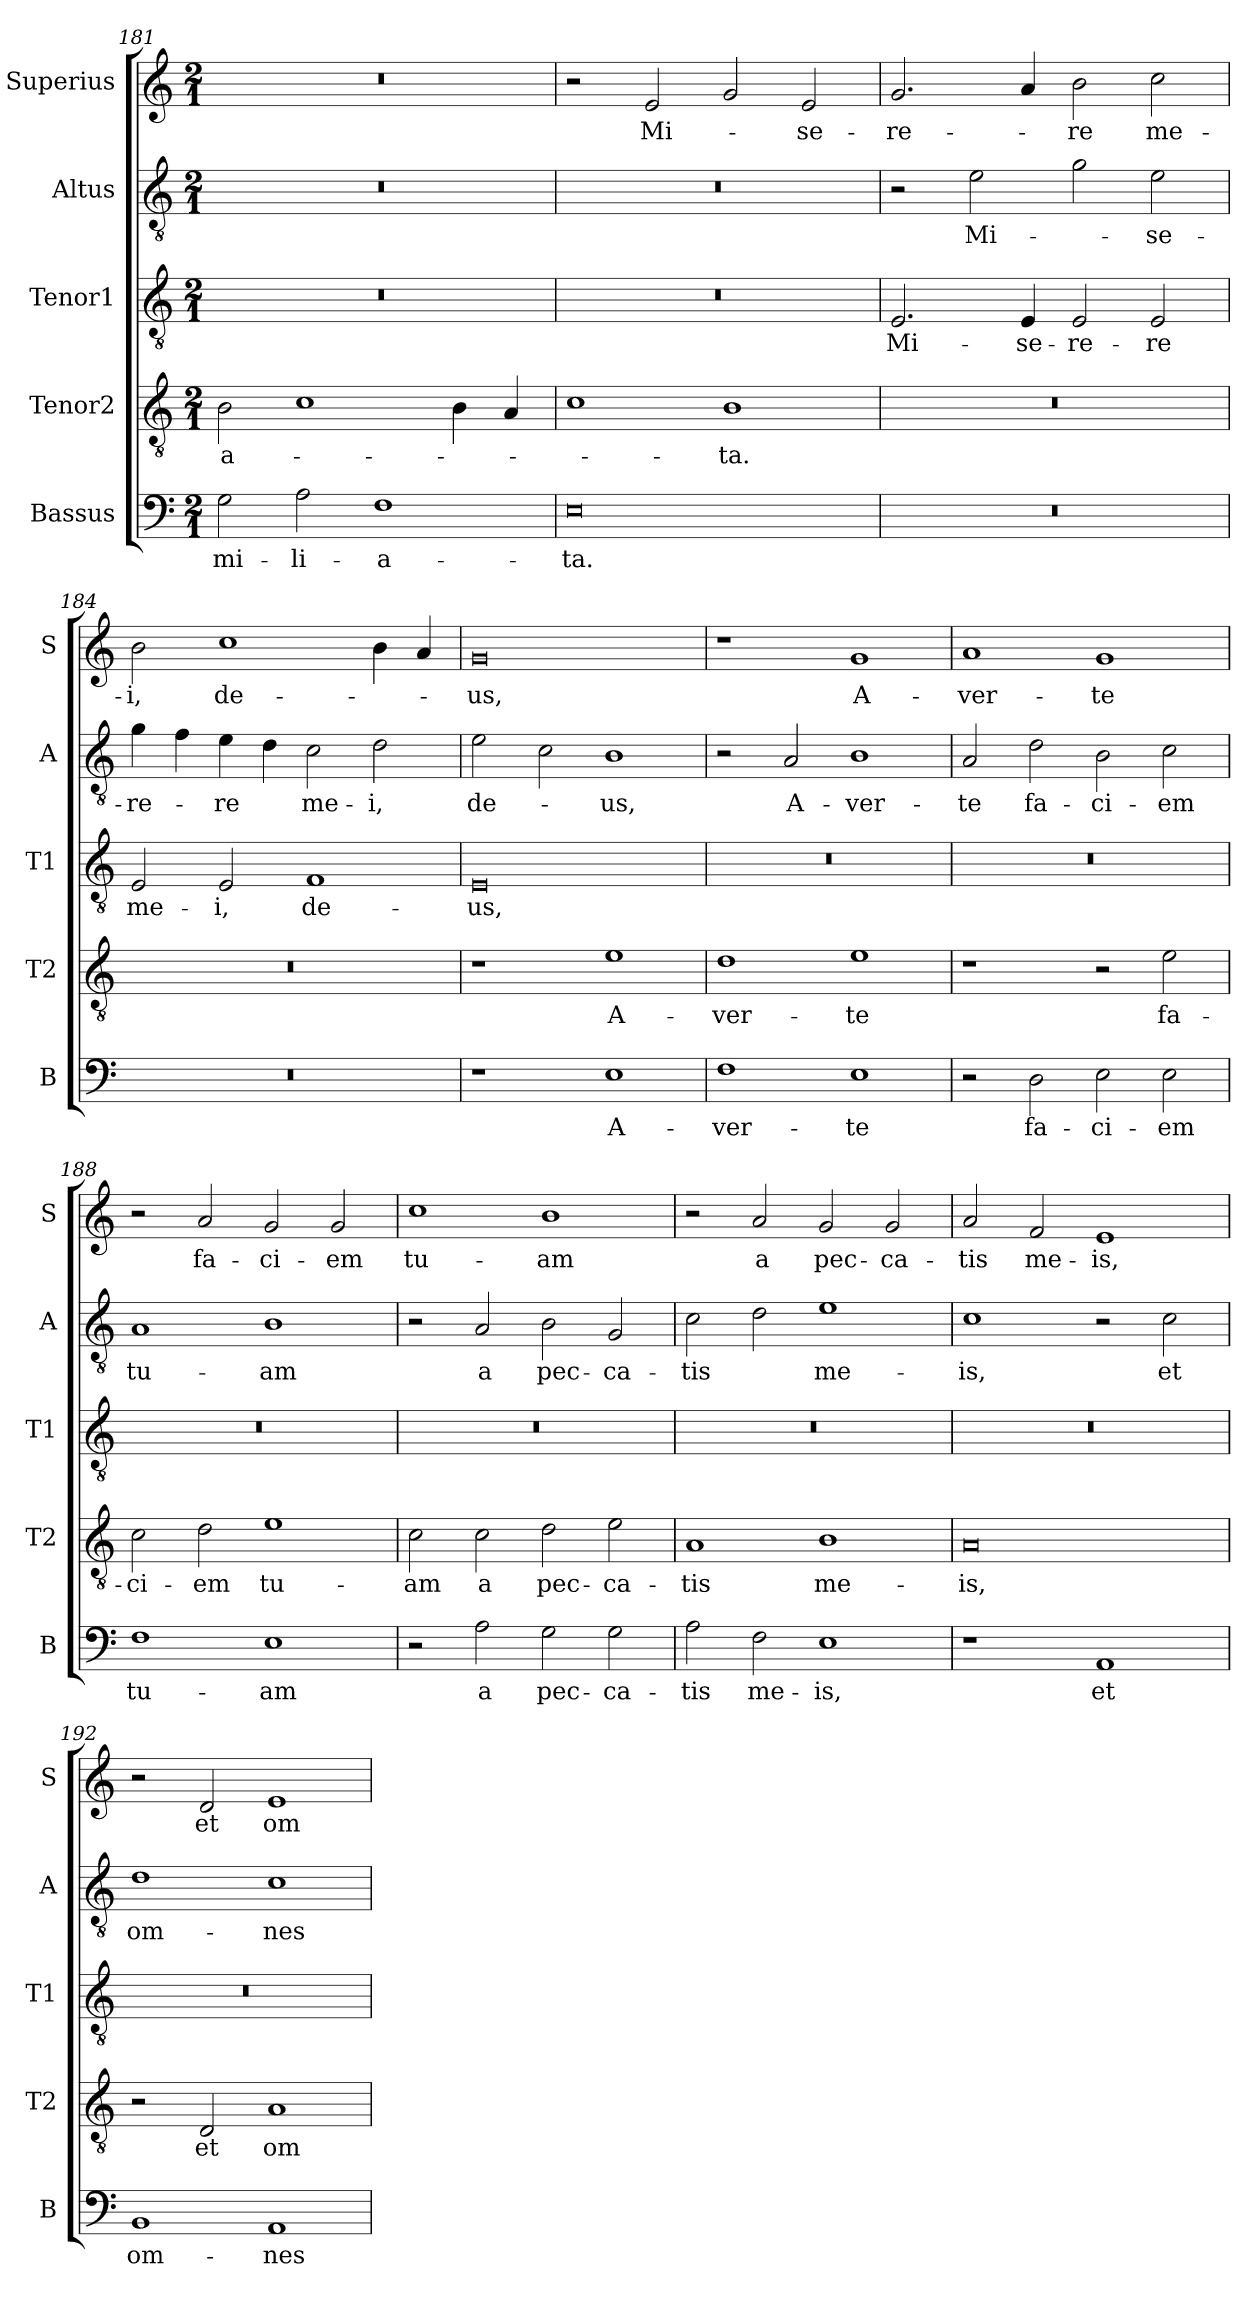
**kern	**text	**kern	**text	**kern	**text	**kern	**text	**kern	**text
*part5	*part5	*part4	*part4	*part3	*part3	*part2	*part2	*part1	*part1
*staff5	*staff5	*staff4	*staff4	*staff3	*staff3	*staff2	*staff2	*staff1	*staff1
*I"Bassus	*	*I"Tenor2	*	*I"Tenor1	*	*I"Altus	*	*I"Superius	*
*I'B	*	*I'T2	*	*I'T1	*	*I'A	*	*I'S	*
*clefF4	*	*clefGv2	*	*clefGv2	*	*clefGv2	*	*clefG2	*
*k[]	*	*k[]	*	*k[]	*	*k[]	*	*k[]	*
*M2/1	*	*M2/1	*	*M2/1	*	*M2/1	*	*M2/1	*
=181	=181	=181	=181	=181	=181	=181	=181	=181	=181
2G	-mi-	2B	-a-	0r	.	0r	.	0r	.
2A	-li-	1c	.	.	.	.	.	.	.
1F	-a-	.	.	.	.	.	.	.	.
.	.	4B	.	.	.	.	.	.	.
.	.	4A	.	.	.	.	.	.	.
=182	=182	=182	=182	=182	=182	=182	=182	=182	=182
0E	-ta.	1c	.	0r	.	0r	.	2r	.
.	.	.	.	.	.	.	.	2e	Mi-
.	.	1B	-ta.	.	.	.	.	2g	.
.	.	.	.	.	.	.	.	2e	-se-
=183	=183	=183	=183	=183	=183	=183	=183	=183	=183
0r	.	0r	.	2.E	Mi-	2r	.	2.g	-re-
.	.	.	.	.	.	2e	Mi-	.	.
.	.	.	.	4E	-se-	.	.	4a	.
.	.	.	.	2E	-re-	2g	.	2b	-re
.	.	.	.	2E	-re	2e	-se-	2cc	me-
=184	=184	=184	=184	=184	=184	=184	=184	=184	=184
0r	.	0r	.	2E	me-	4g	-re-	2b	-i,
.	.	.	.	.	.	4f	.	.	.
.	.	.	.	2E	-i,	4e	-re	1cc	de-
.	.	.	.	.	.	4d	.	.	.
.	.	.	.	1F	de-	2c	me-	.	.
.	.	.	.	.	.	2d	-i,	4b	.
.	.	.	.	.	.	.	.	4a	.
=185	=185	=185	=185	=185	=185	=185	=185	=185	=185
1r	.	1r	.	0E	-us,	2e	de-	0g	-us,
.	.	.	.	.	.	2c	.	.	.
1E	A-	1e	A-	.	.	1B	-us,	.	.
=186	=186	=186	=186	=186	=186	=186	=186	=186	=186
1F	-ver-	1d	-ver-	0r	.	2r	.	1r	.
.	.	.	.	.	.	2A	A-	.	.
1E	-te	1e	-te	.	.	1B	-ver-	1g	A-
=187	=187	=187	=187	=187	=187	=187	=187	=187	=187
2r	.	1r	.	0r	.	2A	-te	1a	-ver-
2D	fa-	.	.	.	.	2d	fa-	.	.
2E	-ci-	2r	.	.	.	2B	-ci-	1g	-te
2E	-em	2e	fa-	.	.	2c	-em	.	.
=188	=188	=188	=188	=188	=188	=188	=188	=188	=188
1F	tu-	2c	-ci-	0r	.	1A	tu-	2r	.
.	.	2d	-em	.	.	.	.	2a	fa-
1E	-am	1e	tu-	.	.	1B	-am	2g	-ci-
.	.	.	.	.	.	.	.	2g	-em
=189	=189	=189	=189	=189	=189	=189	=189	=189	=189
2r	.	2c	-am	0r	.	2r	.	1cc	tu-
2A	a	2c	a	.	.	2A	a	.	.
2G	pec-	2d	pec-	.	.	2B	pec-	1b	-am
2G	-ca-	2e	-ca-	.	.	2G	-ca-	.	.
=190	=190	=190	=190	=190	=190	=190	=190	=190	=190
2A	-tis	1A	-tis	0r	.	2c	-tis	2r	.
2F	me-	.	.	.	.	2d	.	2a	a
1E	-is,	1B	me-	.	.	1e	me-	2g	pec-
.	.	.	.	.	.	.	.	2g	-ca-
=191	=191	=191	=191	=191	=191	=191	=191	=191	=191
1r	.	0A	-is,	0r	.	1c	-is,	2a	-tis
.	.	.	.	.	.	.	.	2f	me-
1AA	et	.	.	.	.	2r	.	1e	-is,
.	.	.	.	.	.	2c	et	.	.
=192	=192	=192	=192	=192	=192	=192	=192	=192	=192
1BB	om-	2r	.	0r	.	1d	om-	2r	.
.	.	2D	et	.	.	.	.	2d	et
1AA	-nes	1A	om-	.	.	1c	-nes	1e	om-
=	=	=	=	=	=	=	=	=	=
*-	*-	*-	*-	*-	*-	*-	*-	*-	*-
